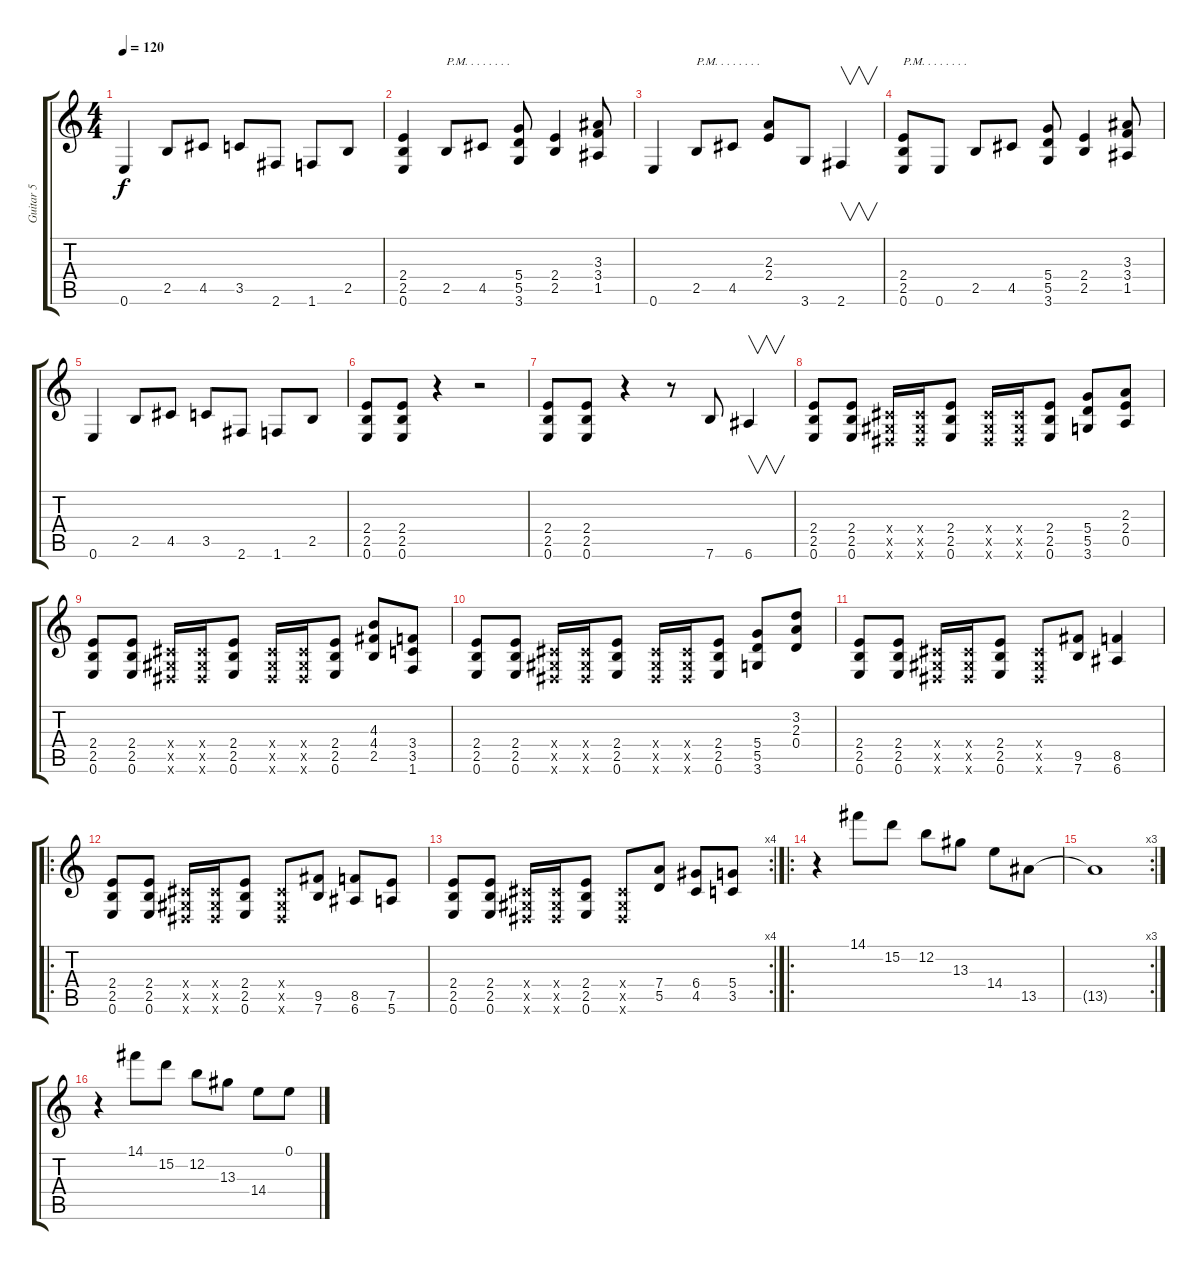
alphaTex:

\track ("Guitar 5" "Guitar 5") {instrument overdrivenguitar}
\staff {score tabs}
\tuning (E4 B3 G3 D3 A2 E2) {hide}
\ts (4 4)
\tempo 120
\clef g2
\ks c
0.6.4{dy f} 2.5.8 4.5.8 3.5.8 2.6.8 1.6.8 2.5.8 |
(2.4 2.5 0.6).4 2.5.8{txt "P.M. . . . . . . ."} 4.5.8 (5.4 5.5 3.6).8 (2.4 2.5).4 (3.3 3.4 1.5).8 |
0.6.4 2.5.8{txt "P.M. . . . . . . ."} 4.5.8 (2.3 2.4).8 3.6.8 2.6.4{v} |
(2.4 2.5 0.6).8{txt "P.M. . . . . . . ."} 0.6.8 2.5.8 4.5.8 (5.4 5.5 3.6).8 (2.4 2.5).4 (3.3 3.4 1.5).8 |
0.6.4 2.5.8 4.5.8 3.5.8 2.6.8 1.6.8 2.5.8 |
(2.4 2.5 0.6).8 (2.4 2.5 0.6).8 r.4 r.2 |
(2.4 2.5 0.6).8 (2.4 2.5 0.6).8 r.4 r.8 7.6.8 6.6.4{v} |
(2.4 2.5 0.6).8 (2.4 2.5 0.6).8 (-1.4{x} -1.5{x} -1.6{x}).16 (-1.4{x} -1.5{x} -1.6{x}).16 (2.4 2.5 0.6).8 (-1.4{x} -1.5{x} -1.6{x}).16 (-1.4{x} -1.5{x} -1.6{x}).16 (2.4 2.5 0.6).8 (5.4 5.5 3.6).8 (2.3 2.4 0.5).8 |
(2.4 2.5 0.6).8 (2.4 2.5 0.6).8 (-1.4{x} -1.5{x} -1.6{x}).16 (-1.4{x} -1.5{x} -1.6{x}).16 (2.4 2.5 0.6).8 (-1.4{x} -1.5{x} -1.6{x}).16 (-1.4{x} -1.5{x} -1.6{x}).16 (2.4 2.5 0.6).8 (4.3 4.4 2.5).8 (3.4 3.5 1.6).8 |
(2.4 2.5 0.6).8 (2.4 2.5 0.6).8 (-1.4{x} -1.5{x} -1.6{x}).16 (-1.4{x} -1.5{x} -1.6{x}).16 (2.4 2.5 0.6).8 (-1.4{x} -1.5{x} -1.6{x}).16 (-1.4{x} -1.5{x} -1.6{x}).16 (2.4 2.5 0.6).8 (5.4 5.5 3.6).8 (3.2 2.3 0.4).8 |
(2.4 2.5 0.6).8 (2.4 2.5 0.6).8 (-1.4{x} -1.5{x} -1.6{x}).16 (-1.4{x} -1.5{x} -1.6{x}).16 (2.4 2.5 0.6).8 (-1.4{x} -1.5{x} -1.6{x}).8 (9.5 7.6).8 (8.5 6.6).4 |
\ro
(2.4 2.5 0.6).8 (2.4 2.5 0.6).8 (-1.4{x} -1.5{x} -1.6{x}).16 (-1.4{x} -1.5{x} -1.6{x}).16 (2.4 2.5 0.6).8 (-1.4{x} -1.5{x} -1.6{x}).8 (9.5 7.6).8 (8.5 6.6).8 (7.5 5.6).8 |
\rc 4
(2.4 2.5 0.6).8 (2.4 2.5 0.6).8 (-1.4{x} -1.5{x} -1.6{x}).16 (-1.4{x} -1.5{x} -1.6{x}).16 (2.4 2.5 0.6).8 (-1.4{x} -1.5{x} -1.6{x}).8 (7.4 5.5).8 (6.4 4.5).8 (5.4 3.5).8 |
\ro
r.4 14.1.8 15.2.8 12.2.8 13.3.8 14.4.8 13.5.8 |
\rc 3
13.5{t}.1 |
r.4 14.1.8 15.2.8 12.2.8 13.3.8 14.4.8 0.1.8
